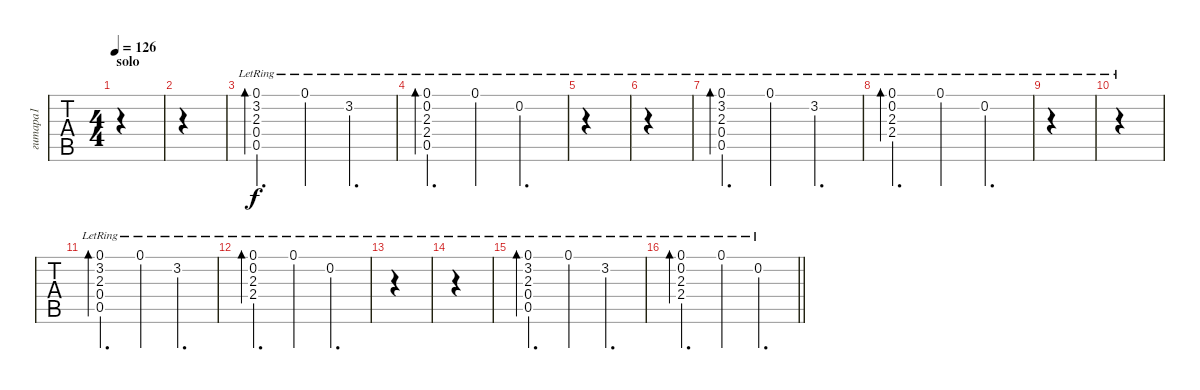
\track ("гитара1" "гитара1") {instrument acousticguitarsteel}
\staff {tabs}
\tuning (E4 B3 G3 D3 A2 E2) {hide}
\ts (4 4)
\section ("" "solo")
\tempo 126
\clef g2
\ks d
|
|
(0.1{lr} 3.2{lr} 2.3{lr} 0.4{lr} 0.5{lr}).4{d bd 240} 0.1{lr}.4 3.2{lr}.4{d} |
(0.1{lr} 0.2{lr} 2.3{lr} 2.4{lr} 0.5{lr}).4{d bd 240} 0.1{lr}.4 0.2{lr}.4{d} |
|
|
(0.1{lr} 3.2{lr} 2.3{lr} 0.4{lr} 0.5{lr}).4{d bd 240} 0.1{lr}.4 3.2{lr}.4{d} |
(0.1{lr} 0.2{lr} 2.3{lr} 2.4{lr}).4{d bd 240} 0.1{lr}.4 0.2{lr}.4{d} |
|
|
(0.1{lr} 3.2{lr} 2.3{lr} 0.4{lr} 0.5{lr}).4{d bd 240} 0.1{lr}.4 3.2{lr}.4{d} |
(0.1{lr} 0.2{lr} 2.3{lr} 2.4{lr}).4{d bd 240} 0.1{lr}.4 0.2{lr}.4{d} |
|
|
(0.1{lr} 3.2{lr} 2.3{lr} 0.4{lr} 0.5{lr}).4{d bd 240} 0.1{lr}.4 3.2{lr}.4{d} |
\barLineRight lightlight
(0.1{lr} 0.2{lr} 2.3{lr} 2.4{lr}).4{d bd 240} 0.1{lr}.4 0.2{lr}.4{d}
